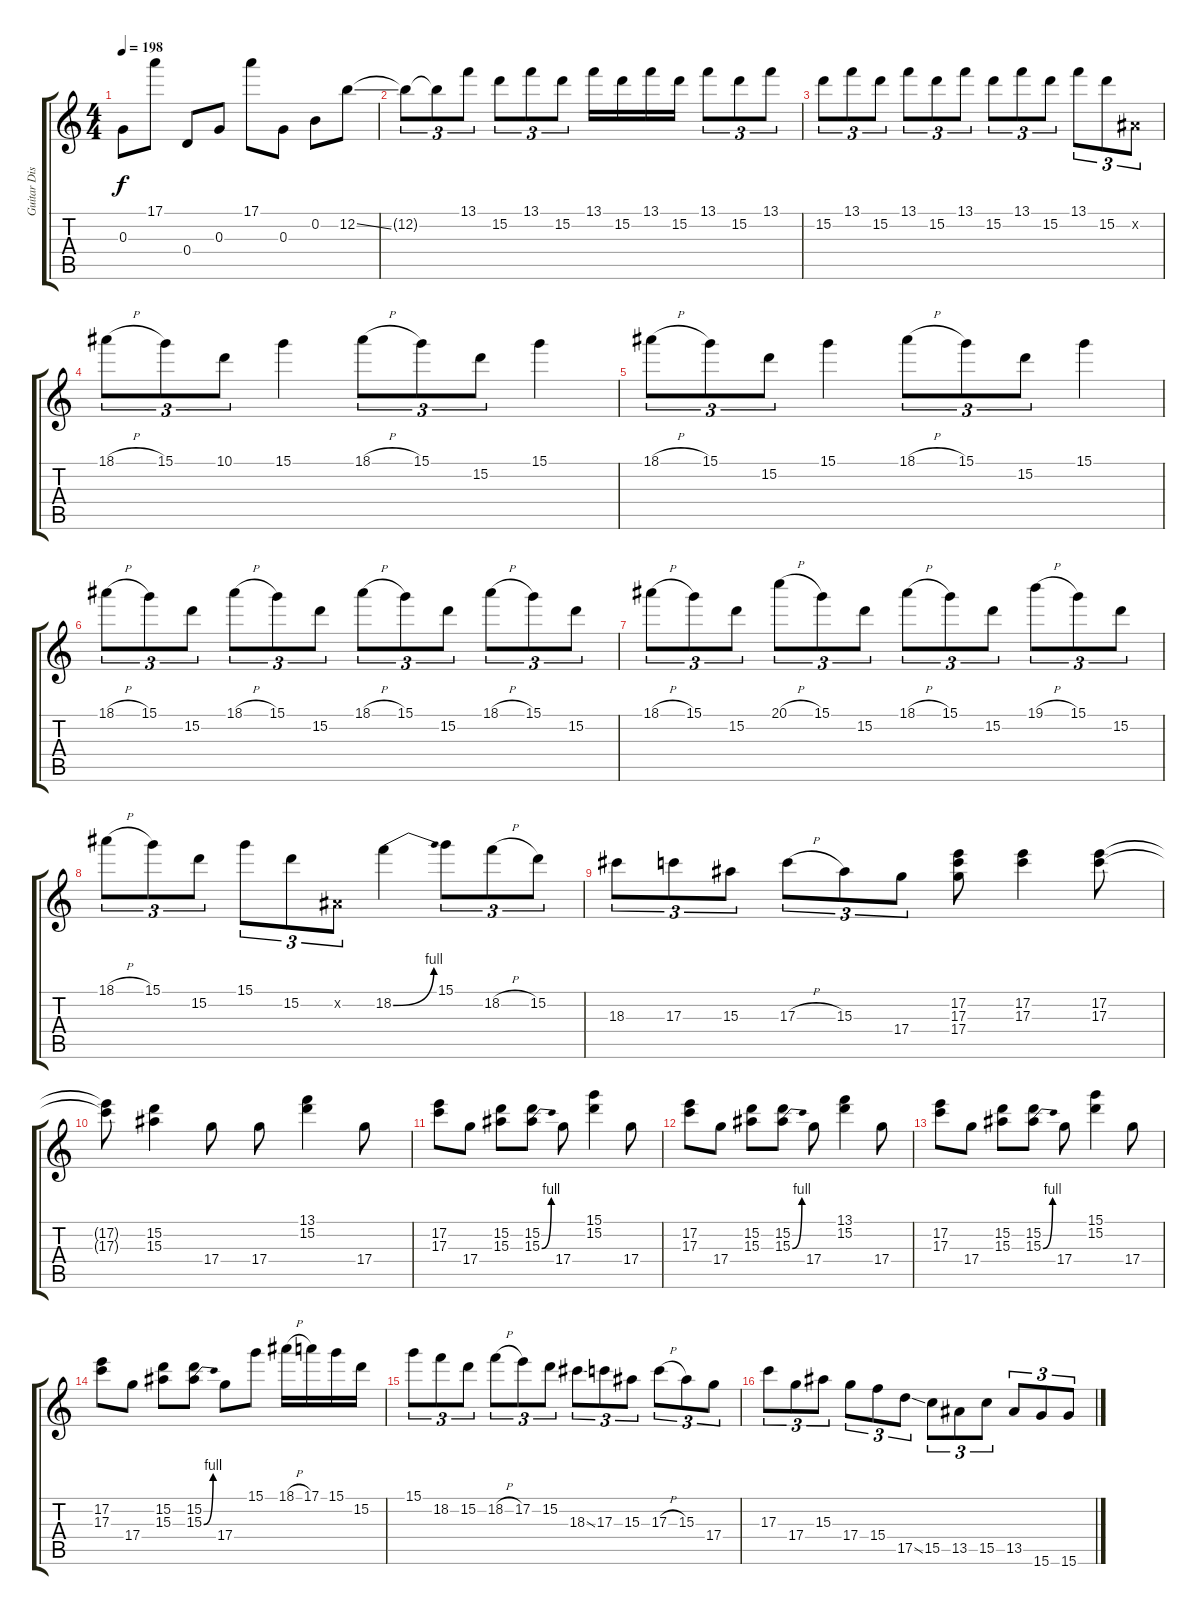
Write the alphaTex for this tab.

\track ("Guitar Disto" "Guitar Dis") {instrument overdrivenguitar}
\staff {score tabs}
\tuning (E4 B3 G3 D3 A2 E2) {hide}
\ts (4 4)
\tempo 198
\clef g2
\ks c
0.3.8{dy f} 17.1.8 0.4.8 0.3.8 17.1.8 0.3.8 0.2.8 12.2{ss}.8 |
12.2{t}.8{tu (3 2)} 12.2{t}.8{tu (3 2)} 13.1.8{tu (3 2)} 15.2.8{tu (3 2)} 13.1.8{tu (3 2)} 15.2.8{tu (3 2)} 13.1.16 15.2.16 13.1.16 15.2.16 13.1.8{tu (3 2)} 15.2.8{tu (3 2)} 13.1.8{tu (3 2)} |
15.2.8{tu (3 2)} 13.1.8{tu (3 2)} 15.2.8{tu (3 2)} 13.1.8{tu (3 2)} 15.2.8{tu (3 2)} 13.1.8{tu (3 2)} 15.2.8{tu (3 2)} 13.1.8{tu (3 2)} 15.2.8{tu (3 2)} 13.1.8{tu (3 2)} 15.2.8{tu (3 2)} -1.2{x}.8{tu (3 2)} |
18.1{h}.8{tu (3 2)} 15.1.8{tu (3 2)} 10.1.8{tu (3 2)} 15.1.4 18.1{h}.8{tu (3 2)} 15.1.8{tu (3 2)} 15.2.8{tu (3 2)} 15.1.4 |
18.1{h}.8{tu (3 2)} 15.1.8{tu (3 2)} 15.2.8{tu (3 2)} 15.1.4 18.1{h}.8{tu (3 2)} 15.1.8{tu (3 2)} 15.2.8{tu (3 2)} 15.1.4 |
18.1{h}.8{tu (3 2)} 15.1.8{tu (3 2)} 15.2.8{tu (3 2)} 18.1{h}.8{tu (3 2)} 15.1.8{tu (3 2)} 15.2.8{tu (3 2)} 18.1{h}.8{tu (3 2)} 15.1.8{tu (3 2)} 15.2.8{tu (3 2)} 18.1{h}.8{tu (3 2)} 15.1.8{tu (3 2)} 15.2.8{tu (3 2)} |
18.1{h}.8{tu (3 2)} 15.1.8{tu (3 2)} 15.2.8{tu (3 2)} 20.1{h}.8{tu (3 2)} 15.1.8{tu (3 2)} 15.2.8{tu (3 2)} 18.1{h}.8{tu (3 2)} 15.1.8{tu (3 2)} 15.2.8{tu (3 2)} 19.1{h}.8{tu (3 2)} 15.1.8{tu (3 2)} 15.2.8{tu (3 2)} |
18.1{h}.8{tu (3 2)} 15.1.8{tu (3 2)} 15.2.8{tu (3 2)} 15.1.8{tu (3 2)} 15.2.8{tu (3 2)} -1.2{x}.8{tu (3 2)} 18.2{be (bend 0 0 60 4)}.4 15.1.8{tu (3 2)} 18.2{h}.8{tu (3 2)} 15.2.8{tu (3 2)} |
18.3.8{tu (3 2)} 17.3.8{tu (3 2)} 15.3.8{tu (3 2)} 17.3{h}.8{tu (3 2)} 15.3.8{tu (3 2)} 17.4.8{tu (3 2)} (17.2 17.3 17.4).8 (17.2 17.3).4 (17.2 17.3).8 |
(17.2{t} 17.3{t}).8 (15.2 15.3).4 17.4.8 17.4.8 (13.1 15.2).4 17.4.8 |
(17.2 17.3).8 17.4.8 (15.2 15.3).8 (15.2 15.3{be (bend 0 0 60 4)}).8 17.4.8 (15.1 15.2).4 17.4.8 |
(17.2 17.3).8 17.4.8 (15.2 15.3).8 (15.2 15.3{be (bend 0 0 60 4)}).8 17.4.8 (13.1 15.2).4 17.4.8 |
(17.2 17.3).8 17.4.8 (15.2 15.3).8 (15.2 15.3{be (bend 0 0 60 4)}).8 17.4.8 (15.1 15.2).4 17.4.8 |
(17.2 17.3).8 17.4.8 (15.2 15.3).8 (15.2 15.3{be (bend 0 0 60 4)}).8 17.4.8 15.1.8 18.1{h}.16 17.1.16 15.1.16 15.2.16 |
15.1.8{tu (3 2)} 18.2.8{tu (3 2)} 15.2.8{tu (3 2)} 18.2{h}.8{tu (3 2)} 17.2.8{tu (3 2)} 15.2.8{tu (3 2)} 18.3{ss}.8{tu (3 2)} 17.3.8{tu (3 2)} 15.3.8{tu (3 2)} 17.3{h}.8{tu (3 2)} 15.3.8{tu (3 2)} 17.4.8{tu (3 2)} |
17.3.8{tu (3 2)} 17.4.8{tu (3 2)} 15.3.8{tu (3 2)} 17.4.8{tu (3 2)} 15.4.8{tu (3 2)} 17.5{ss}.8{tu (3 2)} 15.5.8{tu (3 2)} 13.5.8{tu (3 2)} 15.5.8{tu (3 2)} 13.5.8{tu (3 2)} 15.6.8{tu (3 2)} 15.6.8{tu (3 2)}
